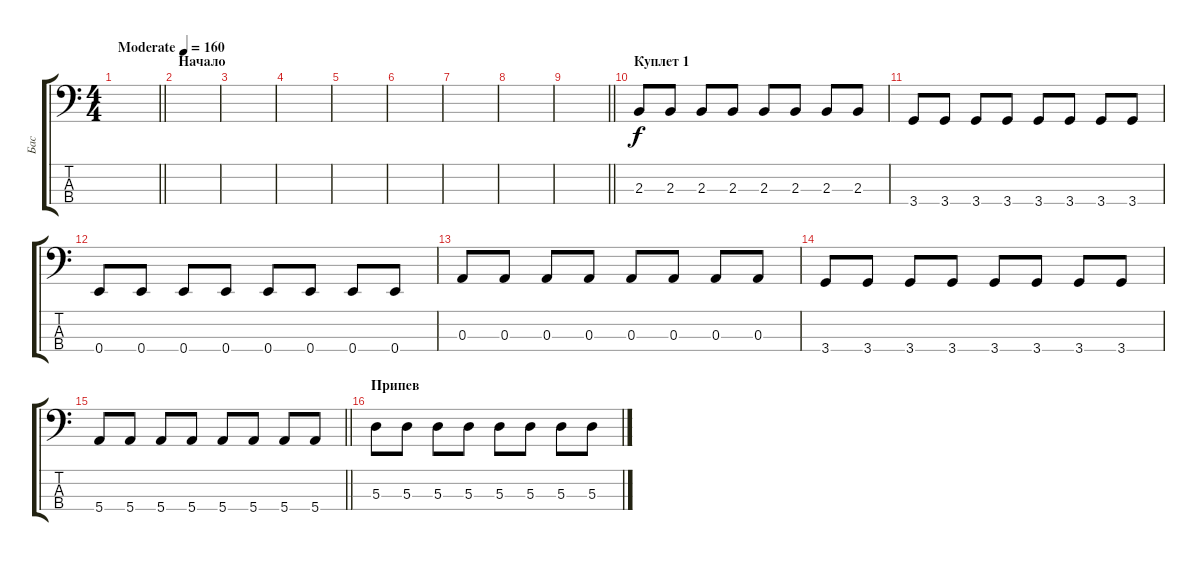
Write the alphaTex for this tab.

\track ("Бас" "Бас") {instrument electricbassfinger}
\staff {score tabs}
\tuning (G2 D2 A1 E1) {hide}
\ts (4 4)
\tempo (160 "Moderate")
\clef f4
\barLineRight lightlight
\ks c
|
\section ("" "Начало")
|
|
|
|
|
|
|
\barLineRight lightlight
|
\section ("" "Куплет 1")
2.3.8 2.3.8 2.3.8 2.3.8 2.3.8 2.3.8 2.3.8 2.3.8 |
3.4.8 3.4.8 3.4.8 3.4.8 3.4.8 3.4.8 3.4.8 3.4.8 |
0.4.8 0.4.8 0.4.8 0.4.8 0.4.8 0.4.8 0.4.8 0.4.8 |
0.3.8 0.3.8 0.3.8 0.3.8 0.3.8 0.3.8 0.3.8 0.3.8 |
3.4.8 3.4.8 3.4.8 3.4.8 3.4.8 3.4.8 3.4.8 3.4.8 |
\barLineRight lightlight
5.4.8 5.4.8 5.4.8 5.4.8 5.4.8 5.4.8 5.4.8 5.4.8 |
\section ("" "Припев")
5.3.8 5.3.8 5.3.8 5.3.8 5.3.8 5.3.8 5.3.8 5.3.8
